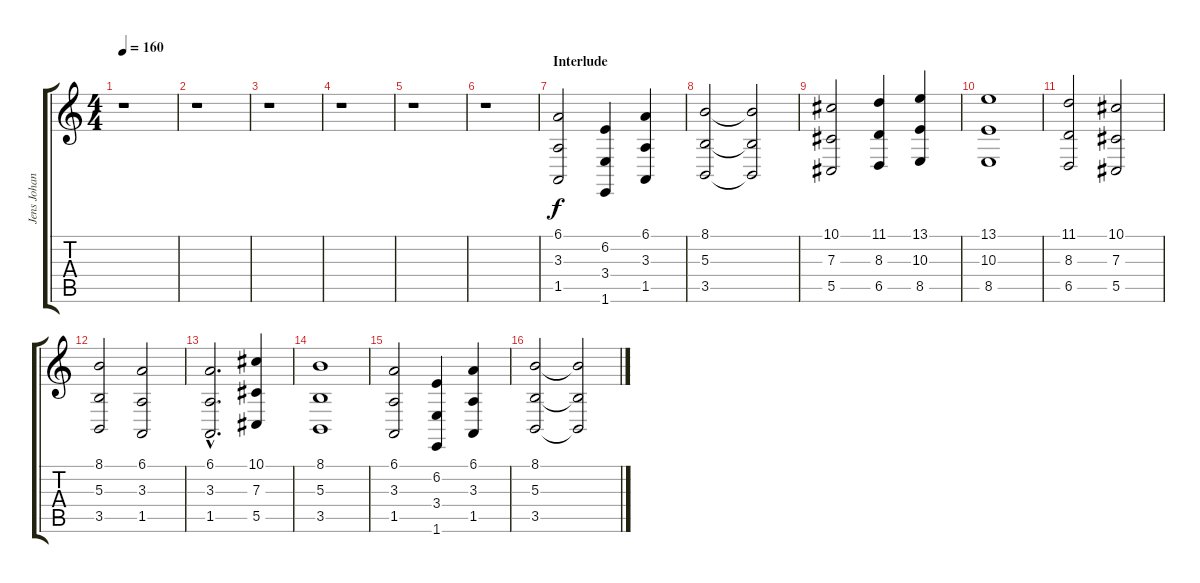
\track ("Jens Johansson" "Jens Johan") {instrument stringensemble1}
\staff {score tabs}
\tuning (Eb4 Bb3 Gb3 Db3 Ab2 Eb2) {hide}
\ts (4 4)
\tempo 160
\clef g2
\ks c
r.1{dy f} |
r.1 |
r.1 |
r.1 |
r.1 |
r.1 |
\section ("" "Interlude")
(6.1 3.3 1.5).2{volume 16} (6.2 3.4 1.6).4 (6.1 3.3 1.5).4 |
(8.1 5.3 3.5).2 (8.1{t} 5.3{t} 3.5{t}).2 |
(10.1 7.3 5.5).2 (11.1 8.3 6.5).4 (13.1 10.3 8.5).4 |
(13.1 10.3 8.5).1 |
(11.1 8.3 6.5).2 (10.1 7.3 5.5).2 |
(8.1 5.3 3.5).2 (6.1 3.3 1.5).2 |
(6.1{hac} 3.3{hac} 1.5{hac}).2{d} (10.1 7.3 5.5).4 |
(8.1 5.3 3.5).1 |
(6.1 3.3 1.5).2 (6.2 3.4 1.6).4 (6.1 3.3 1.5).4 |
(8.1 5.3 3.5).2 (8.1{t} 5.3{t} 3.5{t}).2
